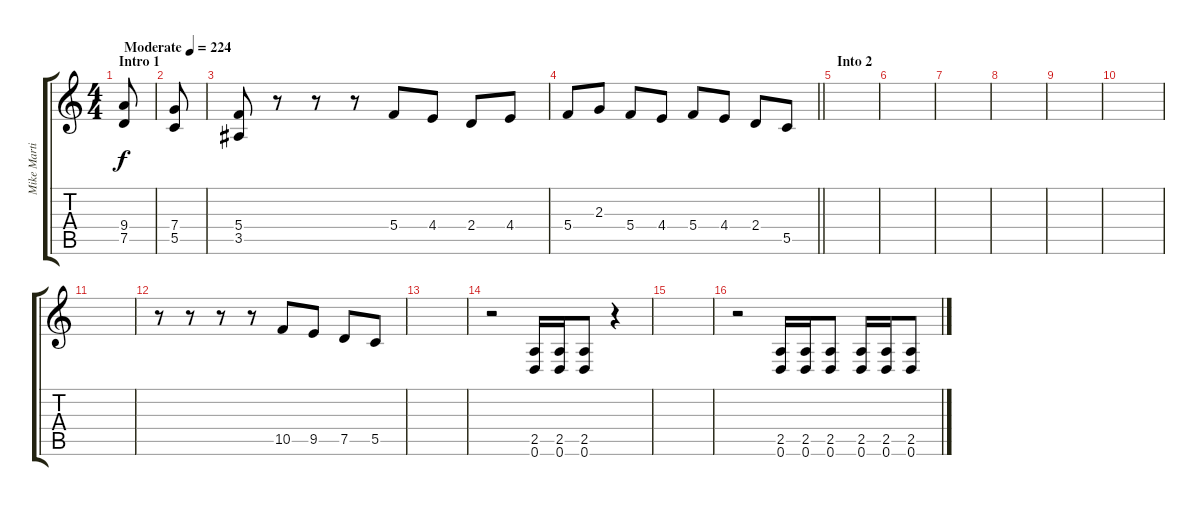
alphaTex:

\track ("Mike Martin" "Mike Marti") {instrument distortionguitar}
\staff {score tabs}
\tuning (D4 A3 F3 C3 G2 D2) {hide}
\ts (4 4)
\section ("" "Intro 1")
\tempo (224 "Moderate")
\clef g2
\ks c
(9.4 7.5).8{dy f instrument distortionguitar} |
(7.4 5.5).8 |
(5.4 3.5).8 r.8 r.8 r.8 5.4.8 4.4.8 2.4.8 4.4.8 |
\barLineRight lightlight
5.4.8 2.3.8 5.4.8 4.4.8 5.4.8 4.4.8 2.4.8 5.5.8 |
\section ("" "Into 2")
|
|
|
|
|
|
|
r.8 r.8 r.8 r.8 10.5.8 9.5.8 7.5.8 5.5.8 |
|
r.2 (2.5 0.6).16 (2.5 0.6).16 (2.5 0.6).8 r.4 |
|
r.2 (2.5 0.6).16 (2.5 0.6).16 (2.5 0.6).8 (2.5 0.6).16 (2.5 0.6).16 (2.5 0.6).8
